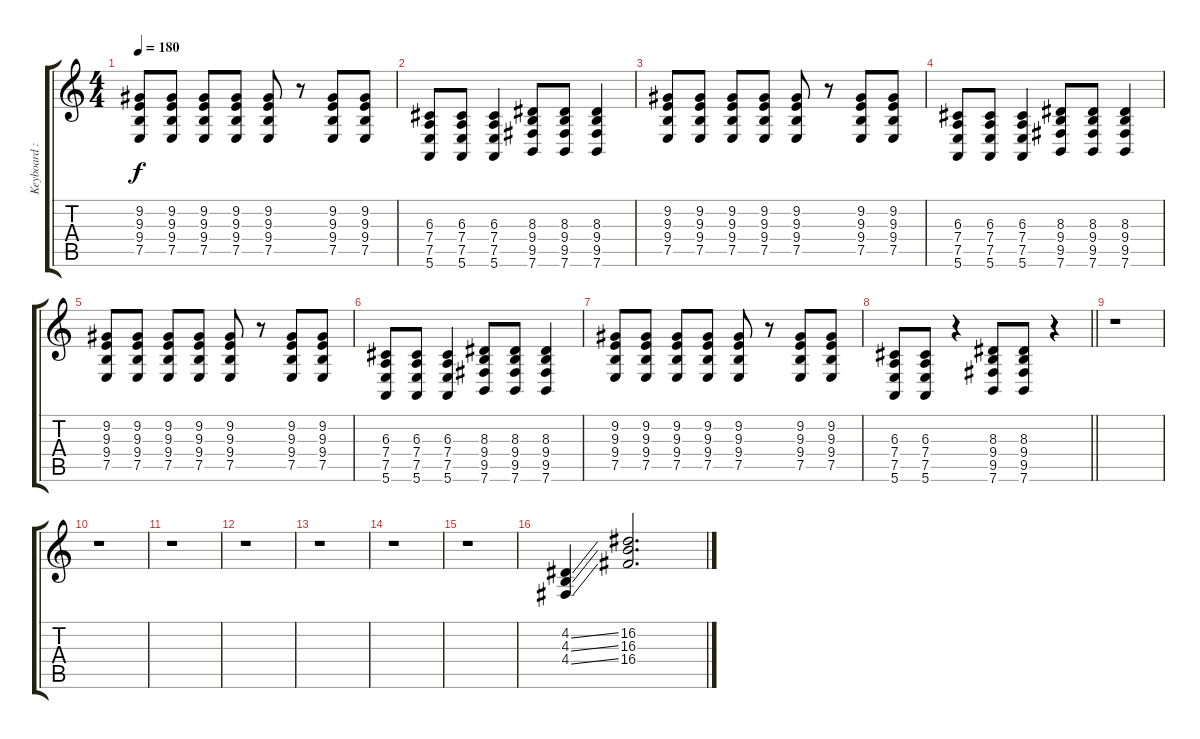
\track ("Keyboard : Kotobuki Tsumugi - Chan" "Keyboard :") {instrument lead2sawtooth}
\staff {score tabs}
\tuning (E4 B3 G3 D3 A2 E2) {hide}
\ts (4 4)
\tempo 180
\clef g2
\ks c
(9.2 9.3 9.4 7.5).8{dy f} (9.2 9.3 9.4 7.5).8 (9.2 9.3 9.4 7.5).8 (9.2 9.3 9.4 7.5).8 (9.2 9.3 9.4 7.5).8 r.8 (9.2 9.3 9.4 7.5).8 (9.2 9.3 9.4 7.5).8 |
(6.3 7.4 7.5 5.6).8 (6.3 7.4 7.5 5.6).8 (6.3 7.4 7.5 5.6).4 (8.3 9.4 9.5 7.6).8 (8.3 9.4 9.5 7.6).8 (8.3 9.4 9.5 7.6).4 |
(9.2 9.3 9.4 7.5).8 (9.2 9.3 9.4 7.5).8 (9.2 9.3 9.4 7.5).8 (9.2 9.3 9.4 7.5).8 (9.2 9.3 9.4 7.5).8 r.8 (9.2 9.3 9.4 7.5).8 (9.2 9.3 9.4 7.5).8 |
(6.3 7.4 7.5 5.6).8 (6.3 7.4 7.5 5.6).8 (6.3 7.4 7.5 5.6).4 (8.3 9.4 9.5 7.6).8 (8.3 9.4 9.5 7.6).8 (8.3 9.4 9.5 7.6).4 |
(9.2 9.3 9.4 7.5).8 (9.2 9.3 9.4 7.5).8 (9.2 9.3 9.4 7.5).8 (9.2 9.3 9.4 7.5).8 (9.2 9.3 9.4 7.5).8 r.8 (9.2 9.3 9.4 7.5).8 (9.2 9.3 9.4 7.5).8 |
(6.3 7.4 7.5 5.6).8 (6.3 7.4 7.5 5.6).8 (6.3 7.4 7.5 5.6).4 (8.3 9.4 9.5 7.6).8 (8.3 9.4 9.5 7.6).8 (8.3 9.4 9.5 7.6).4 |
(9.2 9.3 9.4 7.5).8 (9.2 9.3 9.4 7.5).8 (9.2 9.3 9.4 7.5).8 (9.2 9.3 9.4 7.5).8 (9.2 9.3 9.4 7.5).8 r.8 (9.2 9.3 9.4 7.5).8 (9.2 9.3 9.4 7.5).8 |
\barLineRight lightlight
(6.3 7.4 7.5 5.6).8 (6.3 7.4 7.5 5.6).8 r.4 (8.3 9.4 9.5 7.6).8 (8.3 9.4 9.5 7.6).8 r.4 |
r.1 |
r.1 |
r.1 |
r.1 |
r.1 |
r.1 |
r.1 |
(4.2{ss} 4.3{ss} 4.4{ss}).4 (16.2 16.3 16.4).2{d}
